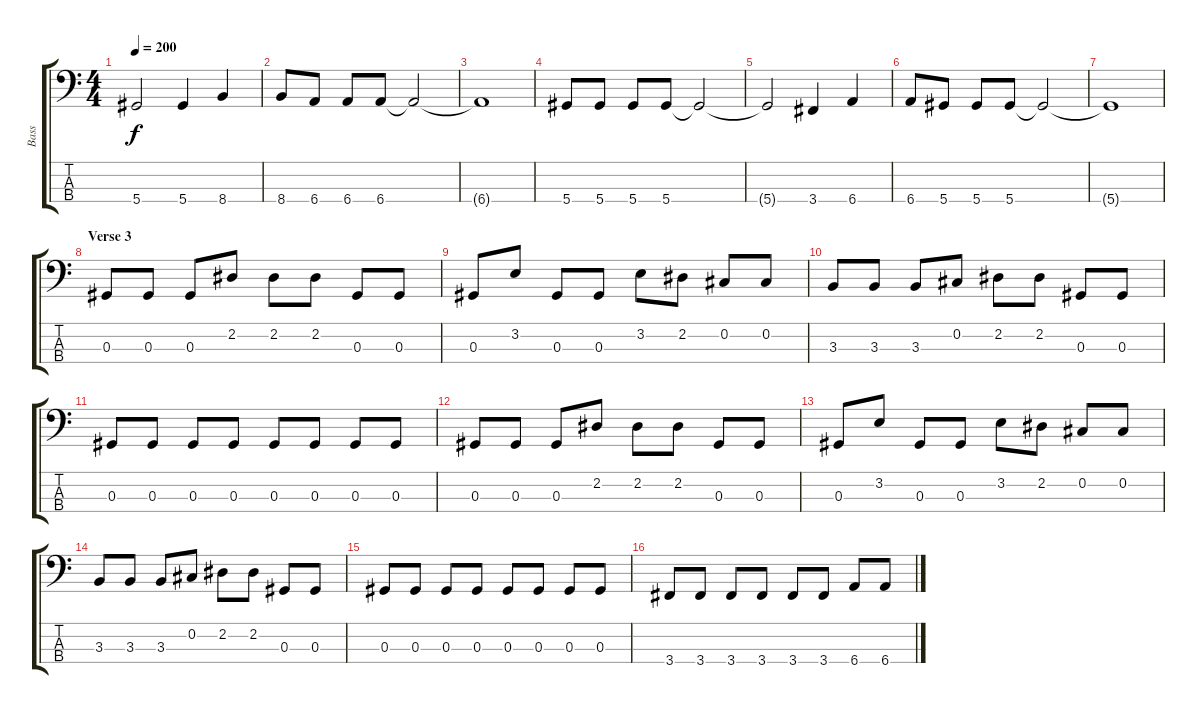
\track ("Bass" "Bass") {instrument electricbasspick}
\staff {score tabs}
\tuning (Gb2 Db2 Ab1 Eb1) {hide}
\ts (4 4)
\tempo 200
\clef f4
\ks c
5.4{t}.2{dy f} 5.4.4 8.4.4 |
8.4.8 6.4.8 6.4.8 6.4.8 6.4{t}.2 |
6.4{t}.1 |
5.4.8 5.4.8 5.4.8 5.4.8 5.4{t}.2 |
5.4{t}.2 3.4.4 6.4.4 |
6.4.8 5.4.8 5.4.8 5.4.8 5.4{t}.2 |
5.4{t}.1 |
\section ("" "Verse 3")
0.3.8 0.3.8 0.3.8 2.2.8 2.2.8 2.2.8 0.3.8 0.3.8 |
0.3.8 3.2.8 0.3.8 0.3.8 3.2.8 2.2.8 0.2.8 0.2.8 |
3.3.8 3.3.8 3.3.8 0.2.8 2.2.8 2.2.8 0.3.8 0.3.8 |
0.3.8 0.3.8 0.3.8 0.3.8 0.3.8 0.3.8 0.3.8 0.3.8 |
0.3.8 0.3.8 0.3.8 2.2.8 2.2.8 2.2.8 0.3.8 0.3.8 |
0.3.8 3.2.8 0.3.8 0.3.8 3.2.8 2.2.8 0.2.8 0.2.8 |
3.3.8 3.3.8 3.3.8 0.2.8 2.2.8 2.2.8 0.3.8 0.3.8 |
0.3.8 0.3.8 0.3.8 0.3.8 0.3.8 0.3.8 0.3.8 0.3.8 |
3.4.8 3.4.8 3.4.8 3.4.8 3.4.8 3.4.8 6.4.8 6.4.8
